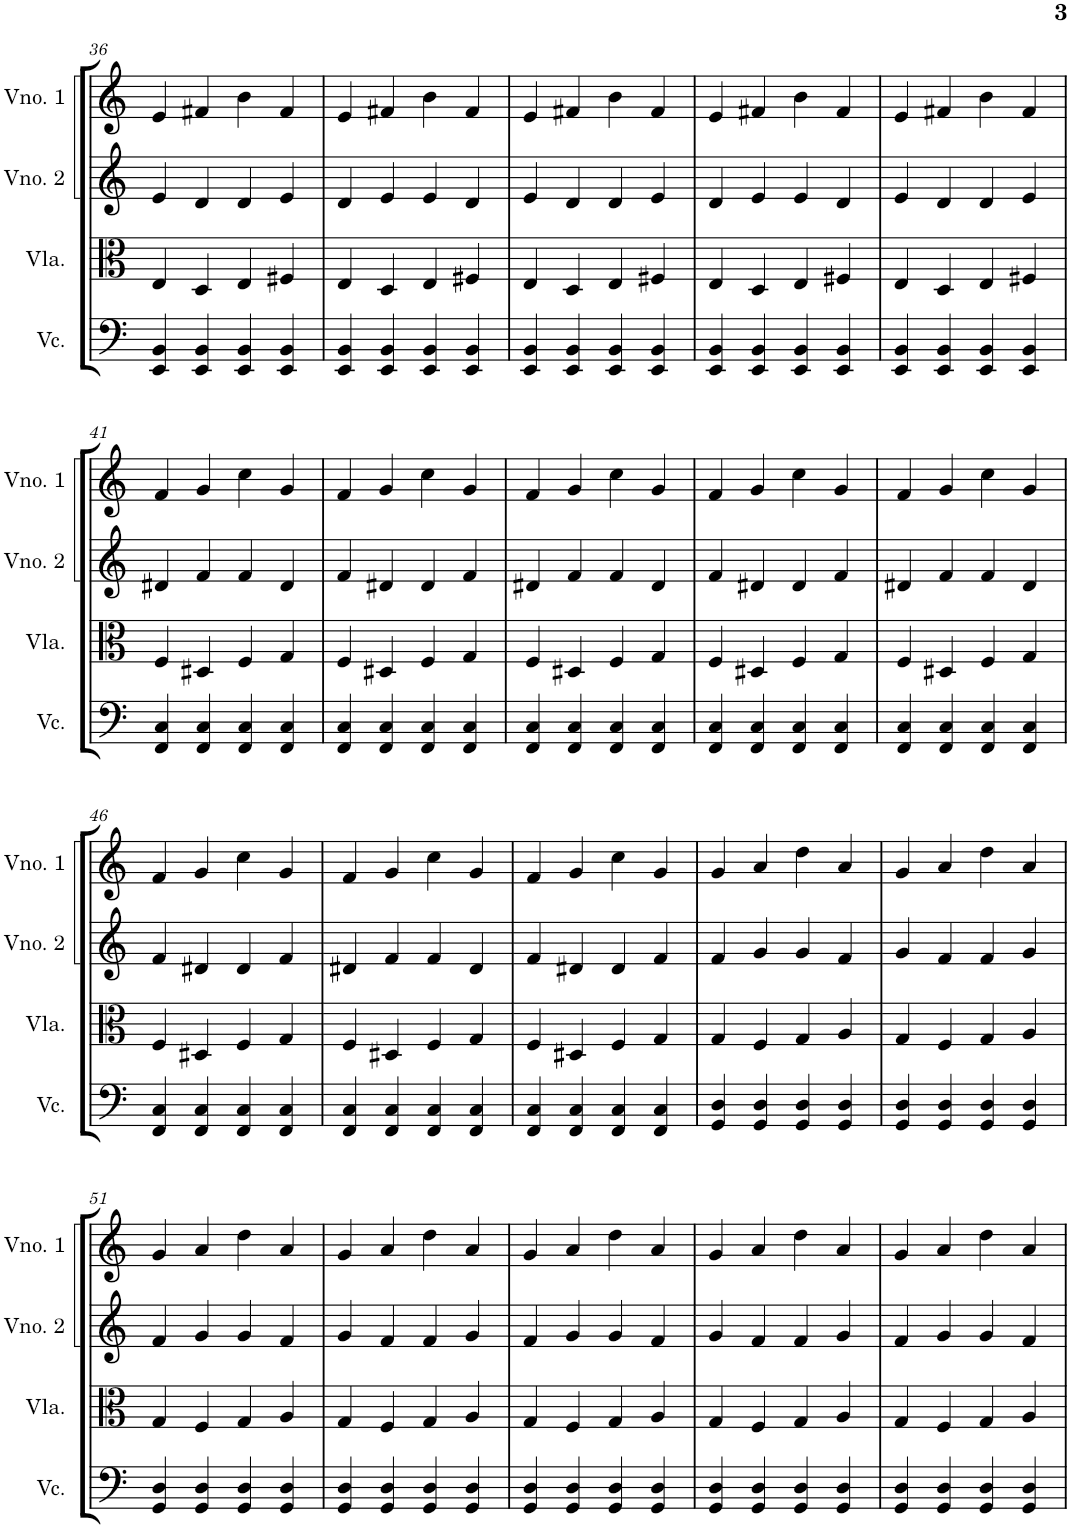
**kern	**kern	**kern	**kern
*part4	*part3	*part2	*part1
*staff4	*staff3	*staff2	*staff1
*I"Violoncelo	*I"Viola	*I"Violino 2	*I"Violino 1
*I'Vc.	*I'Vla.	*I'Vno. 2	*I'Vno. 1
!!LO:PB:g=z
*clefF4	*clefC3	*clefG2	*clefG2
*k[]	*k[]	*k[]	*k[]
*M4/4	*M4/4	*M4/4	*M4/4
=36	=36	=36	=36
4EE/ 4BB/	4E/	4e/	4e/
4EE/ 4BB/	4D/	4d/	4f#X/
4EE/ 4BB/	4E/	4d/	4b\
4EE/ 4BB/	4F#X/	4e/	4f#/
=37	=37	=37	=37
4EE/ 4BB/	4E/	4d/	4e/
4EE/ 4BB/	4D/	4e/	4f#X/
4EE/ 4BB/	4E/	4e/	4b\
4EE/ 4BB/	4F#X/	4d/	4f#/
=38	=38	=38	=38
4EE/ 4BB/	4E/	4e/	4e/
4EE/ 4BB/	4D/	4d/	4f#X/
4EE/ 4BB/	4E/	4d/	4b\
4EE/ 4BB/	4F#X/	4e/	4f#/
=39	=39	=39	=39
4EE/ 4BB/	4E/	4d/	4e/
4EE/ 4BB/	4D/	4e/	4f#X/
4EE/ 4BB/	4E/	4e/	4b\
4EE/ 4BB/	4F#X/	4d/	4f#/
=40	=40	=40	=40
4EE/ 4BB/	4E/	4e/	4e/
4EE/ 4BB/	4D/	4d/	4f#X/
4EE/ 4BB/	4E/	4d/	4b\
4EE/ 4BB/	4F#X/	4e/	4f#/
!!LO:LB:g=z
=41	=41	=41	=41
4FF/ 4C/	4F/	4d#X/	4f/
4FF/ 4C/	4D#X/	4f/	4g/
4FF/ 4C/	4F/	4f/	4cc\
4FF/ 4C/	4G/	4d#/	4g/
=42	=42	=42	=42
4FF/ 4C/	4F/	4f/	4f/
4FF/ 4C/	4D#X/	4d#X/	4g/
4FF/ 4C/	4F/	4d#/	4cc\
4FF/ 4C/	4G/	4f/	4g/
=43	=43	=43	=43
4FF/ 4C/	4F/	4d#X/	4f/
4FF/ 4C/	4D#X/	4f/	4g/
4FF/ 4C/	4F/	4f/	4cc\
4FF/ 4C/	4G/	4d#/	4g/
=44	=44	=44	=44
4FF/ 4C/	4F/	4f/	4f/
4FF/ 4C/	4D#X/	4d#X/	4g/
4FF/ 4C/	4F/	4d#/	4cc\
4FF/ 4C/	4G/	4f/	4g/
=45	=45	=45	=45
4FF/ 4C/	4F/	4d#X/	4f/
4FF/ 4C/	4D#X/	4f/	4g/
4FF/ 4C/	4F/	4f/	4cc\
4FF/ 4C/	4G/	4d#/	4g/
!!LO:LB:g=z
=46	=46	=46	=46
4FF/ 4C/	4F/	4f/	4f/
4FF/ 4C/	4D#X/	4d#X/	4g/
4FF/ 4C/	4F/	4d#/	4cc\
4FF/ 4C/	4G/	4f/	4g/
=47	=47	=47	=47
4FF/ 4C/	4F/	4d#X/	4f/
4FF/ 4C/	4D#X/	4f/	4g/
4FF/ 4C/	4F/	4f/	4cc\
4FF/ 4C/	4G/	4d#/	4g/
=48	=48	=48	=48
4FF/ 4C/	4F/	4f/	4f/
4FF/ 4C/	4D#X/	4d#X/	4g/
4FF/ 4C/	4F/	4d#/	4cc\
4FF/ 4C/	4G/	4f/	4g/
=49	=49	=49	=49
4GG/ 4D/	4G/	4f/	4g/
4GG/ 4D/	4F/	4g/	4a/
4GG/ 4D/	4G/	4g/	4dd\
4GG/ 4D/	4A/	4f/	4a/
=50	=50	=50	=50
4GG/ 4D/	4G/	4g/	4g/
4GG/ 4D/	4F/	4f/	4a/
4GG/ 4D/	4G/	4f/	4dd\
4GG/ 4D/	4A/	4g/	4a/
!!LO:LB:g=z
=51	=51	=51	=51
4GG/ 4D/	4G/	4f/	4g/
4GG/ 4D/	4F/	4g/	4a/
4GG/ 4D/	4G/	4g/	4dd\
4GG/ 4D/	4A/	4f/	4a/
=52	=52	=52	=52
4GG/ 4D/	4G/	4g/	4g/
4GG/ 4D/	4F/	4f/	4a/
4GG/ 4D/	4G/	4f/	4dd\
4GG/ 4D/	4A/	4g/	4a/
=53	=53	=53	=53
4GG/ 4D/	4G/	4f/	4g/
4GG/ 4D/	4F/	4g/	4a/
4GG/ 4D/	4G/	4g/	4dd\
4GG/ 4D/	4A/	4f/	4a/
=54	=54	=54	=54
4GG/ 4D/	4G/	4g/	4g/
4GG/ 4D/	4F/	4f/	4a/
4GG/ 4D/	4G/	4f/	4dd\
4GG/ 4D/	4A/	4g/	4a/
=55	=55	=55	=55
4GG/ 4D/	4G/	4f/	4g/
4GG/ 4D/	4F/	4g/	4a/
4GG/ 4D/	4G/	4g/	4dd\
4GG/ 4D/	4A/	4f/	4a/
=	=	=	=
*-	*-	*-	*-
